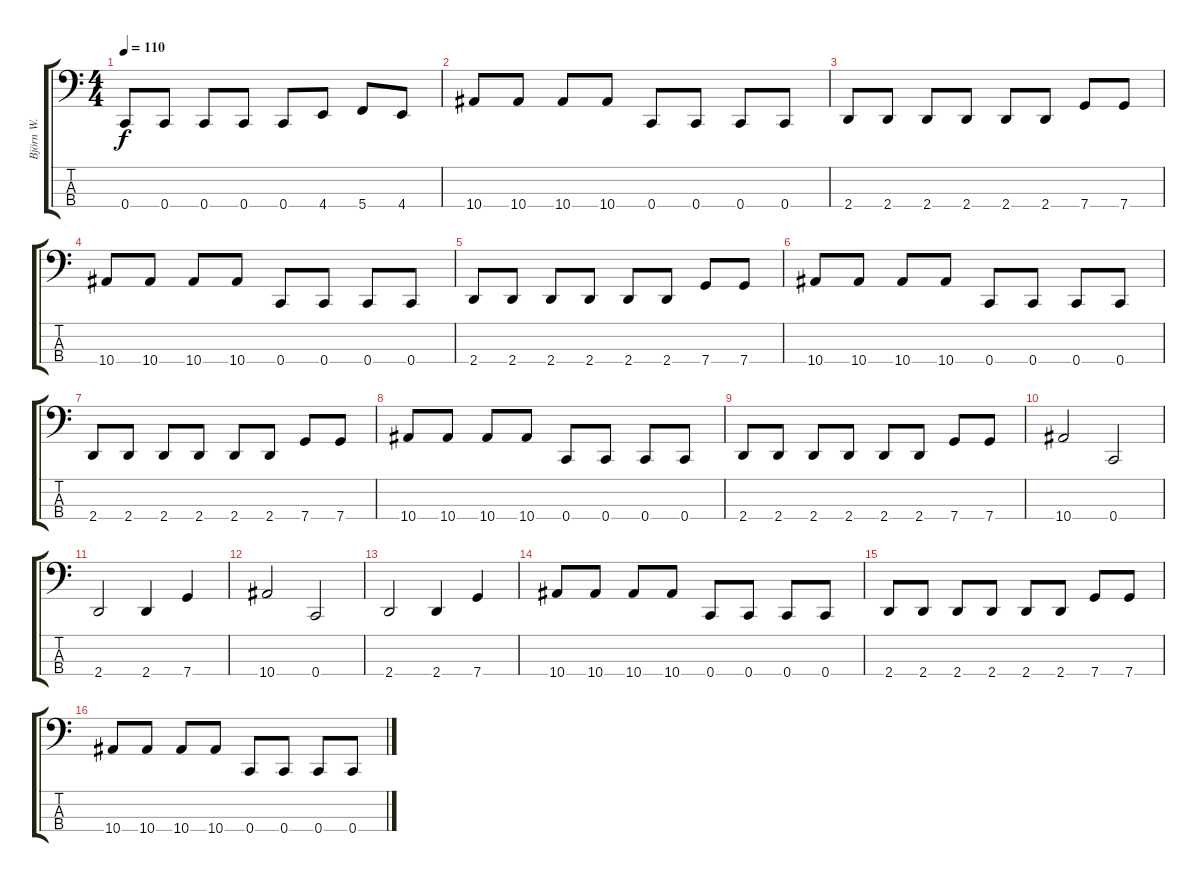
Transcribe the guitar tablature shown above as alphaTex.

\track ("Björn W." "Björn W.") {instrument electricbasspick}
\staff {score tabs}
\tuning (F2 C2 G1 C1) {hide}
\ts (4 4)
\tempo 110
\clef f4
\ks c
0.4.8{dy f} 0.4.8 0.4.8 0.4.8 0.4.8 4.4.8 5.4.8 4.4.8 |
10.4.8 10.4.8 10.4.8 10.4.8 0.4.8 0.4.8 0.4.8 0.4.8 |
2.4.8 2.4.8 2.4.8 2.4.8 2.4.8 2.4.8 7.4.8 7.4.8 |
10.4.8 10.4.8 10.4.8 10.4.8 0.4.8 0.4.8 0.4.8 0.4.8 |
2.4.8 2.4.8 2.4.8 2.4.8 2.4.8 2.4.8 7.4.8 7.4.8 |
10.4.8 10.4.8 10.4.8 10.4.8 0.4.8 0.4.8 0.4.8 0.4.8 |
2.4.8 2.4.8 2.4.8 2.4.8 2.4.8 2.4.8 7.4.8 7.4.8 |
10.4.8 10.4.8 10.4.8 10.4.8 0.4.8 0.4.8 0.4.8 0.4.8 |
2.4.8 2.4.8 2.4.8 2.4.8 2.4.8 2.4.8 7.4.8 7.4.8 |
10.4.2 0.4.2 |
2.4.2 2.4.4 7.4.4 |
10.4.2 0.4.2 |
2.4.2 2.4.4 7.4.4 |
10.4.8 10.4.8 10.4.8 10.4.8 0.4.8 0.4.8 0.4.8 0.4.8 |
2.4.8 2.4.8 2.4.8 2.4.8 2.4.8 2.4.8 7.4.8 7.4.8 |
10.4.8 10.4.8 10.4.8 10.4.8 0.4.8 0.4.8 0.4.8 0.4.8
